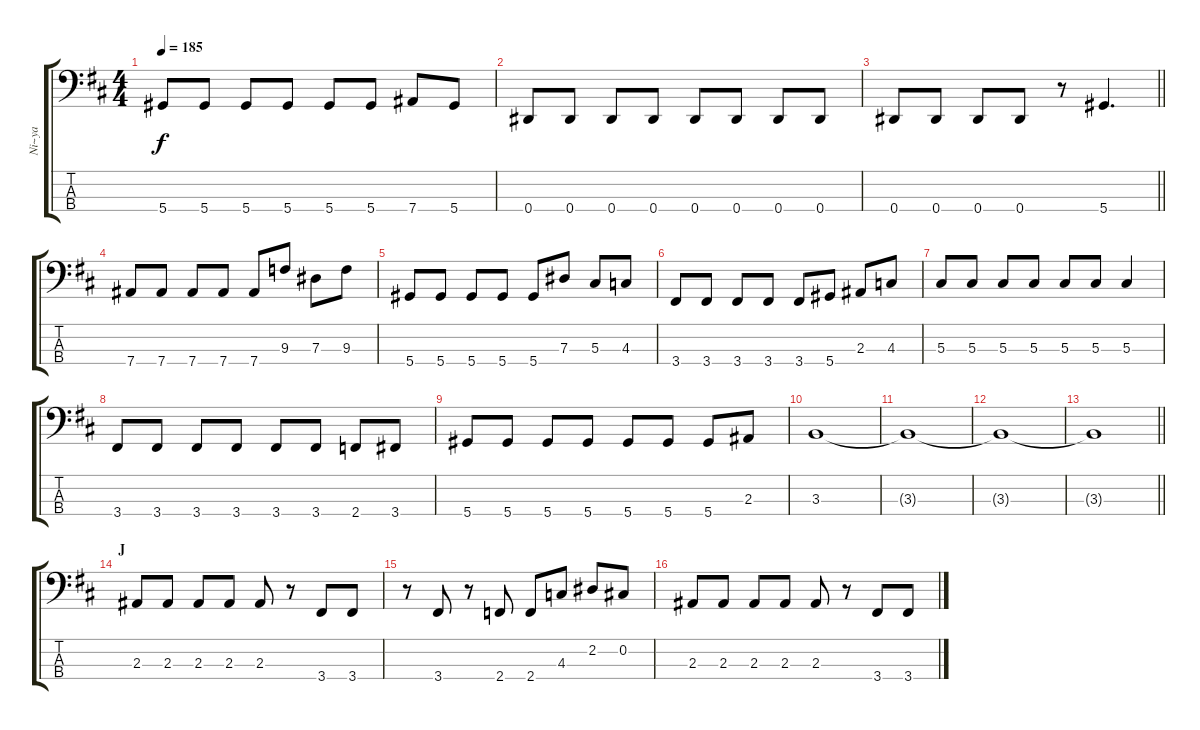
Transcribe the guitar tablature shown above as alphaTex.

\track ("Ni~ya" "Ni~ya") {instrument electricbasspick}
\staff {score tabs}
\tuning (Gb2 Db2 Ab1 Eb1) {hide}
\ts (4 4)
\tempo 185
\clef f4
\ks d
5.4.8{dy f} 5.4.8 5.4.8 5.4.8 5.4.8 5.4.8 7.4.8 5.4.8 |
0.4.8 0.4.8 0.4.8 0.4.8 0.4.8 0.4.8 0.4.8 0.4.8 |
\barLineRight lightlight
0.4.8 0.4.8 0.4.8 0.4.8 r.8 5.4.4{d} |
7.4.8 7.4.8 7.4.8 7.4.8 7.4.8 9.3.8 7.3.8 9.3.8 |
5.4.8 5.4.8 5.4.8 5.4.8 5.4.8 7.3.8 5.3.8 4.3.8 |
3.4.8 3.4.8 3.4.8 3.4.8 3.4.8 5.4.8 2.3.8 4.3.8 |
5.3.8 5.3.8 5.3.8 5.3.8 5.3.8 5.3.8 5.3.4 |
3.4.8 3.4.8 3.4.8 3.4.8 3.4.8 3.4.8 2.4.8 3.4.8 |
5.4.8 5.4.8 5.4.8 5.4.8 5.4.8 5.4.8 5.4.8 2.3.8 |
3.3.1 |
3.3{t}.1 |
3.3{t}.1 |
\barLineRight lightlight
3.3{t}.1 |
\section ("" "J")
2.3.8 2.3.8 2.3.8 2.3.8 2.3.8 r.8 3.4.8 3.4.8 |
r.8 3.4.8 r.8 2.4.8 2.4.8 4.3.8 2.2.8 0.2.8 |
2.3.8 2.3.8 2.3.8 2.3.8 2.3.8 r.8 3.4.8 3.4.8
